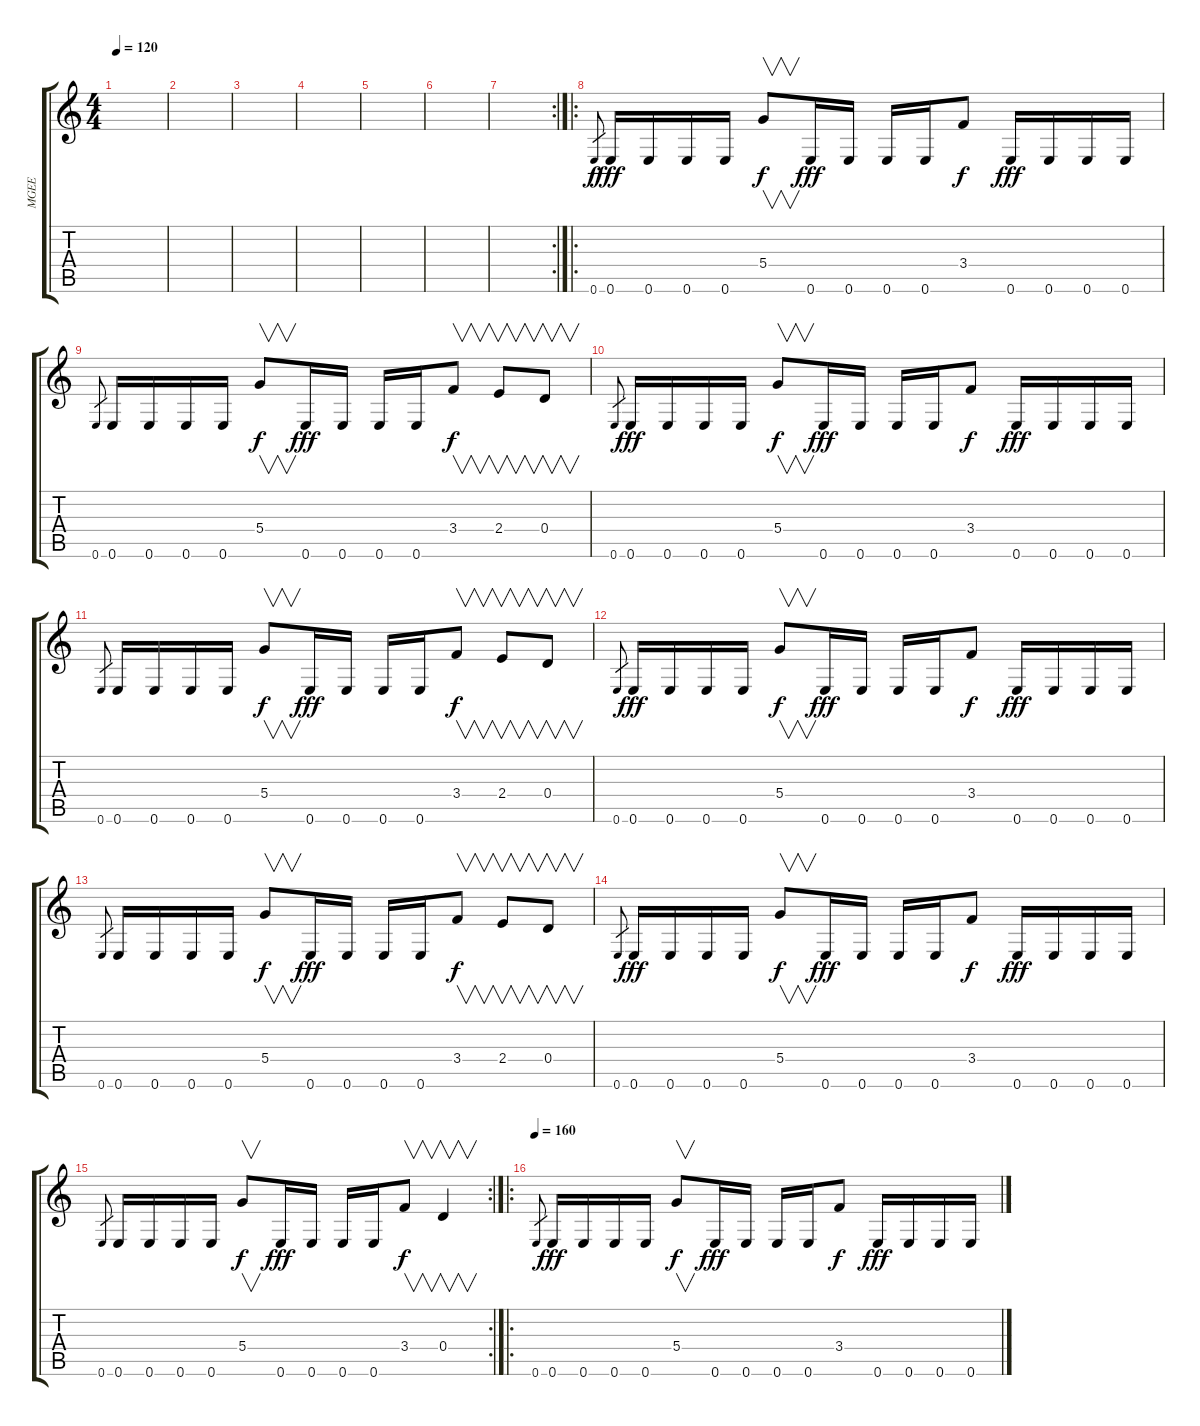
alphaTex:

\track ("MGEE" "MGEE") {instrument distortionguitar}
\staff {score tabs}
\tuning (E4 B3 G3 D3 A2 E2) {hide}
\ts (4 4)
\tempo 120
\clef g2
\ks c
|
|
|
|
|
|
\rc 2
|
\ro
0.6.8{gr} 0.6.16{dy fff} 0.6.16 0.6.16 0.6.16 5.4.8{v dy f} 0.6.16{dy fff} 0.6.16 0.6.16 0.6.16 3.4.8{dy f} 0.6.16{dy fff} 0.6.16 0.6.16 0.6.16 |
0.6.8{gr} 0.6.16 0.6.16 0.6.16 0.6.16 5.4.8{v dy f} 0.6.16{dy fff} 0.6.16 0.6.16 0.6.16 3.4.8{v dy f} 2.4.8{v} 0.4.8{v} |
0.6.8{gr} 0.6.16{dy fff} 0.6.16 0.6.16 0.6.16 5.4.8{v dy f} 0.6.16{dy fff} 0.6.16 0.6.16 0.6.16 3.4.8{dy f} 0.6.16{dy fff} 0.6.16 0.6.16 0.6.16 |
0.6.8{gr} 0.6.16 0.6.16 0.6.16 0.6.16 5.4.8{v dy f} 0.6.16{dy fff} 0.6.16 0.6.16 0.6.16 3.4.8{v dy f} 2.4.8{v} 0.4.8{v} |
0.6.8{gr} 0.6.16{dy fff} 0.6.16 0.6.16 0.6.16 5.4.8{v dy f} 0.6.16{dy fff} 0.6.16 0.6.16 0.6.16 3.4.8{dy f} 0.6.16{dy fff} 0.6.16 0.6.16 0.6.16 |
0.6.8{gr} 0.6.16 0.6.16 0.6.16 0.6.16 5.4.8{v dy f} 0.6.16{dy fff} 0.6.16 0.6.16 0.6.16 3.4.8{v dy f} 2.4.8{v} 0.4.8{v} |
0.6.8{gr} 0.6.16{dy fff} 0.6.16 0.6.16 0.6.16 5.4.8{v dy f} 0.6.16{dy fff} 0.6.16 0.6.16 0.6.16 3.4.8{dy f} 0.6.16{dy fff} 0.6.16 0.6.16 0.6.16 |
\rc 2
0.6.8{gr} 0.6.16 0.6.16 0.6.16 0.6.16 5.4.8{v dy f} 0.6.16{dy fff} 0.6.16 0.6.16 0.6.16 3.4.8{v dy f} 0.4.4{v} |
\ro
\tempo 160
0.6.8{gr} 0.6.16{dy fff} 0.6.16 0.6.16 0.6.16 5.4.8{v dy f} 0.6.16{dy fff} 0.6.16 0.6.16 0.6.16 3.4.8{dy f} 0.6.16{dy fff} 0.6.16 0.6.16 0.6.16
